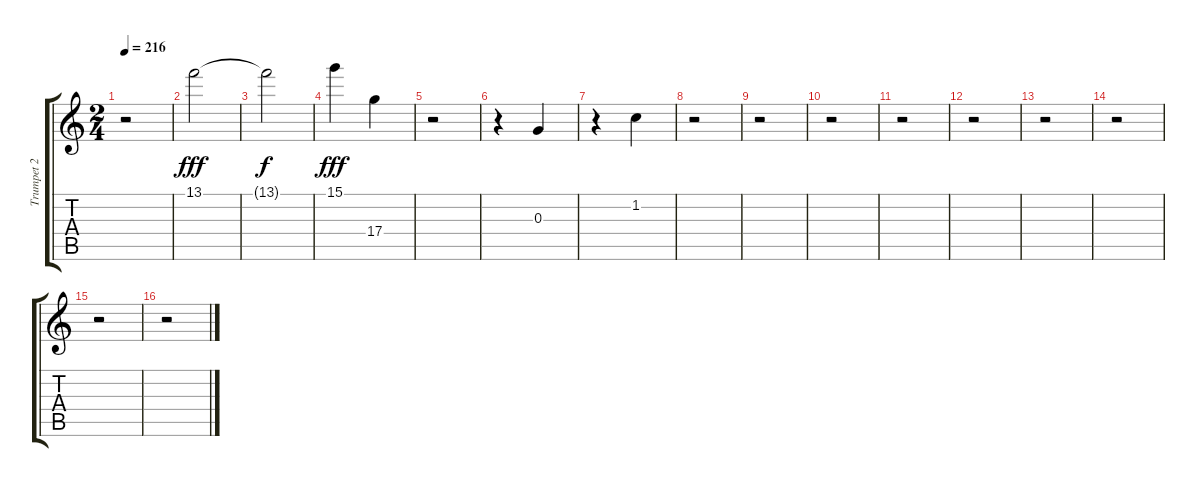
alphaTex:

\track ("Trumpet 2" "Trumpet 2") {instrument acousticguitarnylon}
\staff {score tabs}
\tuning (E4 B3 G3 D3 A2 E2) {hide}
\ts (2 4)
\tempo 216
\clef g2
\ks c
r.2{dy ff} |
13.1.2{dy fff} |
13.1{t}.2{dy f} |
15.1.4{dy fff} 17.4.4 |
r.2 |
r.4 0.3.4 |
r.4 1.2.4 |
r.2 |
r.2 |
r.2 |
r.2 |
r.2 |
r.2 |
r.2 |
r.2 |
r.2
